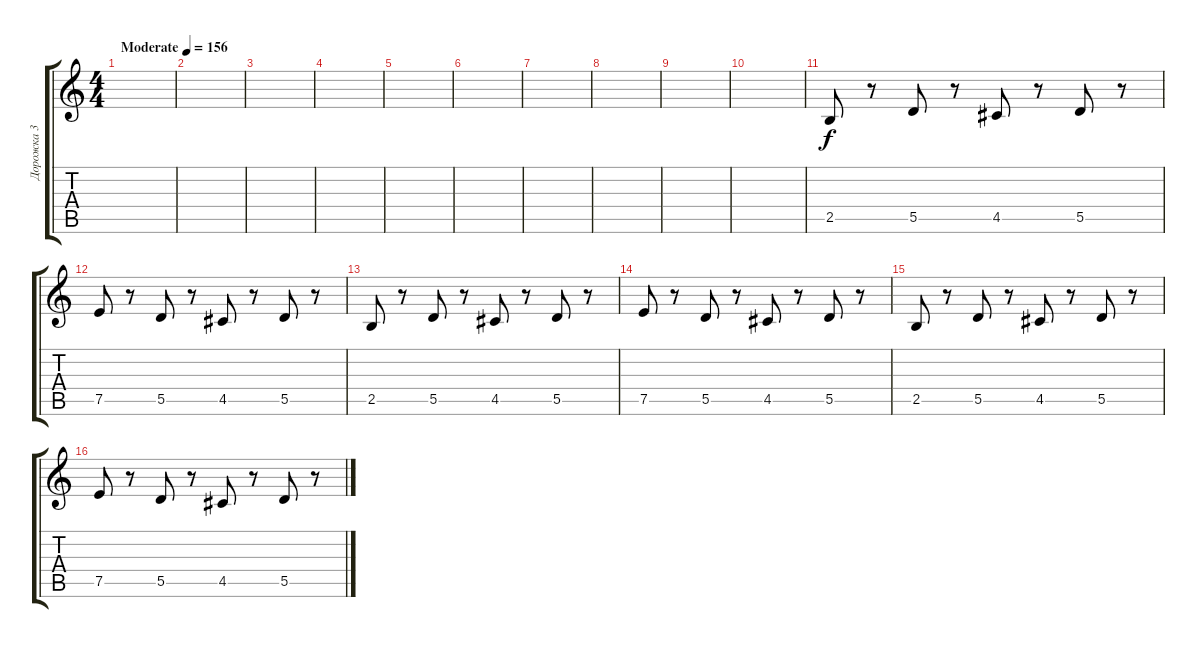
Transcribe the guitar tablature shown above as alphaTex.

\track ("Дорожка 3" "Дорожка 3") {instrument distortionguitar}
\staff {score tabs}
\tuning (E4 B3 G3 D3 A2 E2) {hide}
\ts (4 4)
\tempo (156 "Moderate")
\clef g2
\ks c
|
|
|
|
|
|
|
|
|
|
2.5.8 r.8 5.5.8 r.8 4.5.8 r.8 5.5.8 r.8 |
7.5.8 r.8 5.5.8 r.8 4.5.8 r.8 5.5.8 r.8 |
2.5.8 r.8 5.5.8 r.8 4.5.8 r.8 5.5.8 r.8 |
7.5.8 r.8 5.5.8 r.8 4.5.8 r.8 5.5.8 r.8 |
2.5.8 r.8 5.5.8 r.8 4.5.8 r.8 5.5.8 r.8 |
7.5.8 r.8 5.5.8 r.8 4.5.8 r.8 5.5.8 r.8
